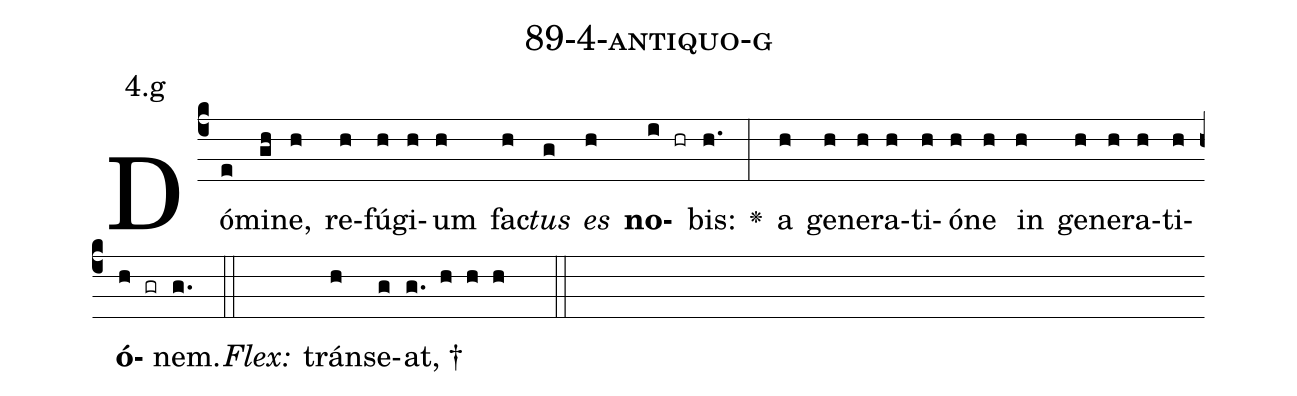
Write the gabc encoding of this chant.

name: 89-4-antiquo-g;
annotation: 4.g;
%%
(c4)Dó(e)mi(gh)ne,(h) re(h)fú(h)gi(h)um(h) fac(h)<i>tus</i>(g) <i>es</i>(h) <b>no</b>(i hr)bis:(h.) <v>\greheightstar</v>(:) a(h) ge(h)ne(h)ra(h)ti(h)ó(h)ne(h) in(h) ge(h)ne(h)ra(h)ti(h)<b>ó</b>(h gr)nem.(g.) (::)
<i>Flex:</i>()  tráns(h)e(g)at, †(g. h h h  ::)

%E(h) u(h) o(h) u(h) a(h) e.(g.) (::)
